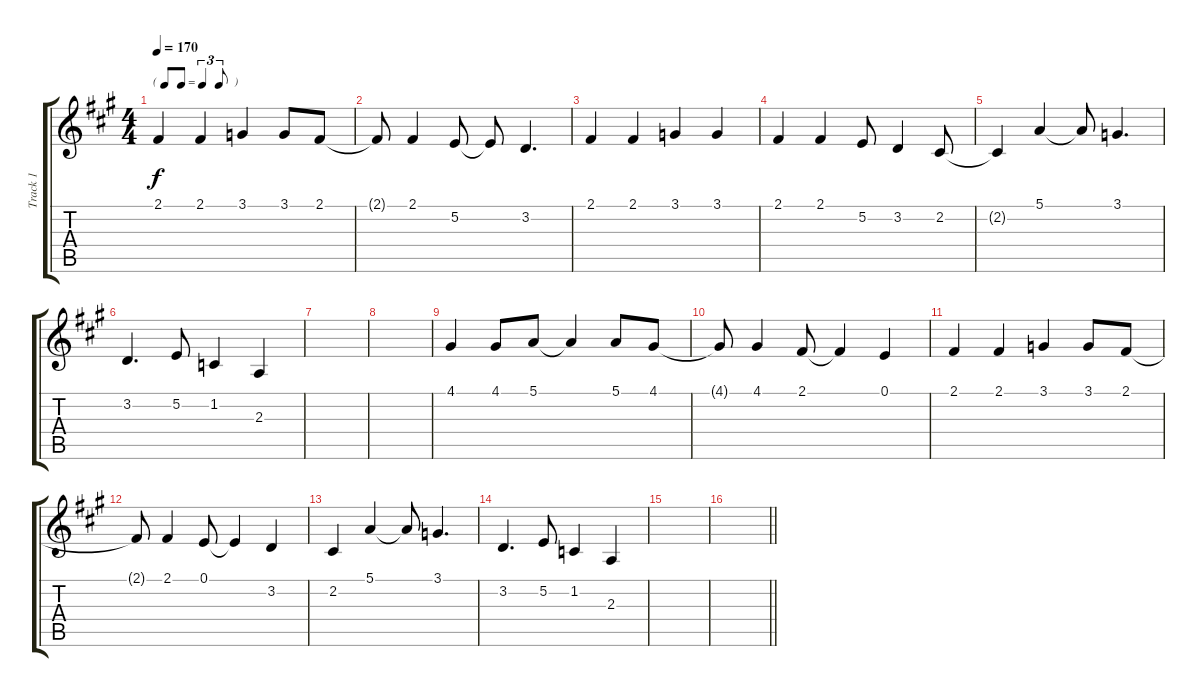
\track ("Track 1" "Track 1") {instrument tenorsax}
\staff {score tabs}
\tuning (E4 B3 G3 D3 A2 E2) {hide}
\ts (4 4)
\tf triplet8th
\tempo 170
\clef g2
\ks a
2.1.4{dy f} 2.1.4 3.1.4 3.1.8 2.1.8 |
2.1{t}.8 2.1.4 5.2.8 5.2{t}.8 3.2.4{d} |
2.1.4 2.1.4 3.1.4 3.1.4 |
2.1.4 2.1.4 5.2.8 3.2.4 2.2.8 |
2.2{t}.4 5.1.4 5.1{t}.8 3.1.4{d} |
3.2.4{d} 5.2.8 1.2.4 2.3.4 |
|
|
4.1.4 4.1.8 5.1.8 5.1{t}.4 5.1.8 4.1.8 |
4.1{t}.8 4.1.4 2.1.8 2.1{t}.4 0.1.4 |
2.1.4 2.1.4 3.1.4 3.1.8 2.1.8 |
2.1{t}.8 2.1.4 0.1.8 0.1{t}.4 3.2.4 |
2.2.4 5.1.4 5.1{t}.8 3.1.4{d} |
3.2.4{d} 5.2.8 1.2.4 2.3.4 |
|
\barLineRight lightlight
